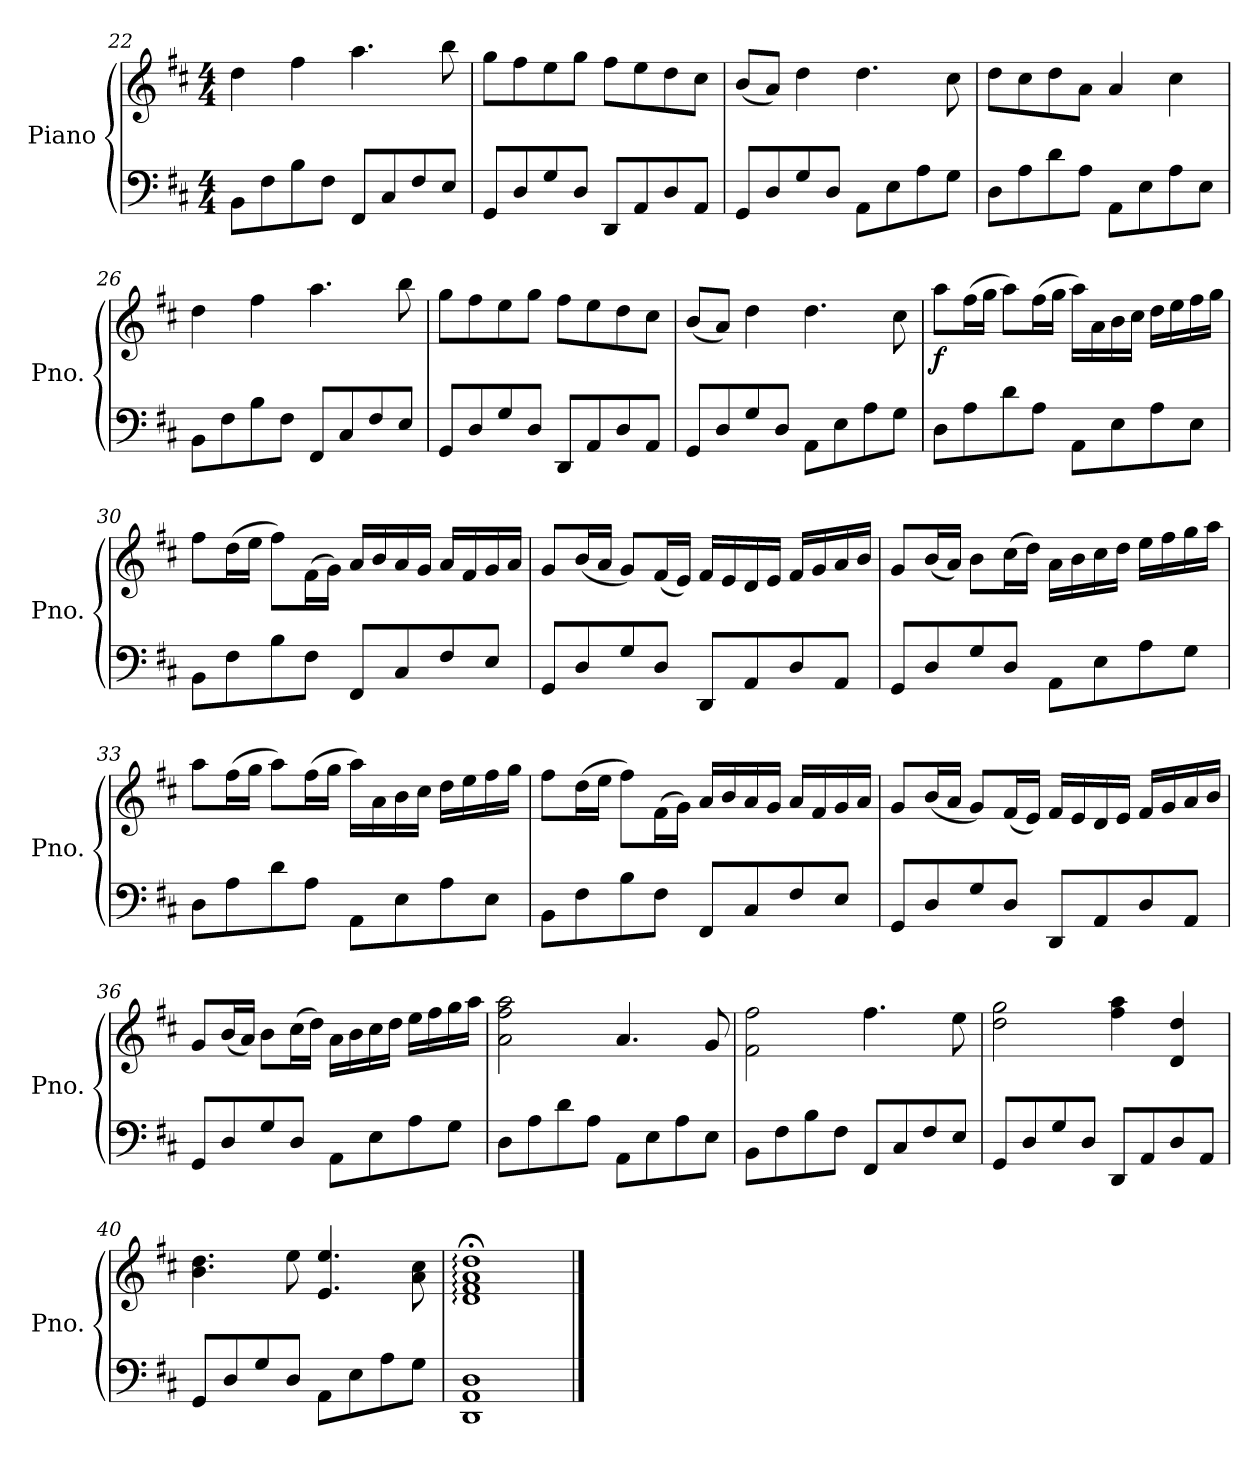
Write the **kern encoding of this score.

**kern	**kern	**dynam
*part1	*part1	*part1
*staff2	*staff1	*staff1/2
*I"Piano	*	*
*I'Pno.	*	*
*clefF4	*clefG2	*
*k[f#c#]	*k[f#c#]	*
*M4/4	*M4/4	*
=22	=22	=22
8BB\L	4dd\	.
8F#\	.	.
8B\	4ff#\	.
8F#\J	.	.
8FF#/L	4.aa\	.
8C#/	.	.
8F#/	.	.
8E/J	8bb\	.
=23	=23	=23
8GG/L	8gg\L	.
8D/	8ff#\	.
8G/	8ee\	.
8D/J	8gg\J	.
8DD/L	8ff#\L	.
8AA/	8ee\	.
8D/	8dd\	.
8AA/J	8cc#\J	.
=24	=24	=24
8GG/L	(<8b/L	.
8D/	8a/J)	.
8G/	4dd\	.
8D/J	.	.
8AA\L	4.dd\	.
8E\	.	.
8A\	.	.
8G\J	8cc#\	.
=25	=25	=25
8D\L	8dd\L	.
8A\	8cc#\	.
8d\	8dd\	.
8A\J	8a\J	.
8AA\L	4a/	.
8E\	.	.
8A\	4cc#\	.
8E\J	.	.
=26	=26	=26
8BB\L	4dd\	.
8F#\	.	.
8B\	4ff#\	.
8F#\J	.	.
8FF#/L	4.aa\	.
8C#/	.	.
8F#/	.	.
8E/J	8bb\	.
=27	=27	=27
8GG/L	8gg\L	.
8D/	8ff#\	.
8G/	8ee\	.
8D/J	8gg\J	.
8DD/L	8ff#\L	.
8AA/	8ee\	.
8D/	8dd\	.
8AA/J	8cc#\J	.
=28	=28	=28
8GG/L	(<8b/L	.
8D/	8a/J)	.
8G/	4dd\	.
8D/J	.	.
8AA\L	4.dd\	.
8E\	.	.
8A\	.	.
8G\J	8cc#\	.
=29	=29	=29
!	!	!LO:DY:b
8D\L	8aa\L	f
8A\	(>16ff#\L	.
.	16gg\JJ	.
8d\	8aa\L)	.
8A\J	(>16ff#\L	.
.	16gg\JJ	.
8AA\L	16aa\LL)	.
.	16a\	.
8E\	16b\	.
.	16cc#\JJ	.
8A\	16dd\LL	.
.	16ee\	.
8E\J	16ff#\	.
.	16gg\JJ	.
=30	=30	=30
8BB\L	8ff#\L	.
8F#\	(>16dd\L	.
.	16ee\JJ	.
8B\	8ff#\L)	.
8F#\J	(>16f#\L	.
.	16g\JJ)	.
8FF#/L	16a/LL	.
.	16b/	.
8C#/	16a/	.
.	16g/JJ	.
8F#/	16a/LL	.
.	16f#/	.
8E/J	16g/	.
.	16a/JJ	.
=31	=31	=31
8GG/L	8g/L	.
8D/	(<16b/L	.
.	16a/JJ	.
8G/	8g/L)	.
8D/J	(<16f#/L	.
.	16e/JJ)	.
8DD/L	16f#/LL	.
.	16e/	.
8AA/	16d/	.
.	16e/JJ	.
8D/	16f#/LL	.
.	16g/	.
8AA/J	16a/	.
.	16b/JJ	.
=32	=32	=32
8GG/L	8g/L	.
8D/	(<16b/L	.
.	16a/JJ)	.
8G/	8b\L	.
8D/J	(>16cc#\L	.
.	16dd\JJ)	.
8AA\L	16a\LL	.
.	16b\	.
8E\	16cc#\	.
.	16dd\JJ	.
8A\	16ee\LL	.
.	16ff#\	.
8G\J	16gg\	.
.	16aa\JJ	.
=33	=33	=33
8D\L	8aa\L	.
8A\	(>16ff#\L	.
.	16gg\JJ	.
8d\	8aa\L)	.
8A\J	(>16ff#\L	.
.	16gg\JJ	.
8AA\L	16aa\LL)	.
.	16a\	.
8E\	16b\	.
.	16cc#\JJ	.
8A\	16dd\LL	.
.	16ee\	.
8E\J	16ff#\	.
.	16gg\JJ	.
=34	=34	=34
8BB\L	8ff#\L	.
8F#\	(>16dd\L	.
.	16ee\JJ	.
8B\	8ff#\L)	.
8F#\J	(>16f#\L	.
.	16g\JJ)	.
8FF#/L	16a/LL	.
.	16b/	.
8C#/	16a/	.
.	16g/JJ	.
8F#/	16a/LL	.
.	16f#/	.
8E/J	16g/	.
.	16a/JJ	.
=35	=35	=35
8GG/L	8g/L	.
8D/	(<16b/L	.
.	16a/JJ	.
8G/	8g/L)	.
8D/J	(<16f#/L	.
.	16e/JJ)	.
8DD/L	16f#/LL	.
.	16e/	.
8AA/	16d/	.
.	16e/JJ	.
8D/	16f#/LL	.
.	16g/	.
8AA/J	16a/	.
.	16b/JJ	.
=36	=36	=36
8GG/L	8g/L	.
8D/	(<16b/L	.
.	16a/JJ)	.
8G/	8b\L	.
8D/J	(>16cc#\L	.
.	16dd\JJ)	.
8AA\L	16a\LL	.
.	16b\	.
8E\	16cc#\	.
.	16dd\JJ	.
8A\	16ee\LL	.
.	16ff#\	.
8G\J	16gg\	.
.	16aa\JJ	.
=37	=37	=37
8D\L	2a\ 2ff#\ 2aa\	.
8A\	.	.
8d\	.	.
8A\J	.	.
8AA\L	4.a/	.
8E\	.	.
8A\	.	.
8E\J	8g/	.
=38	=38	=38
8BB\L	2f#\ 2ff#\	.
8F#\	.	.
8B\	.	.
8F#\J	.	.
8FF#/L	4.ff#\	.
8C#/	.	.
8F#/	.	.
8E/J	8ee\	.
=39	=39	=39
8GG/L	2dd\ 2gg\	.
8D/	.	.
8G/	.	.
8D/J	.	.
8DD/L	4ff#\ 4aa\	.
8AA/	.	.
8D/	4d/ 4dd/	.
8AA/J	.	.
=40	=40	=40
8GG/L	4.b\ 4.dd\	.
8D/	.	.
8G/	.	.
8D/J	8ee\	.
8AA\L	4.e/ 4.ee/	.
8E\	.	.
8A\	.	.
8G\J	8a\ 8cc#\	.
=41	=41	=41
1DD 1AA 1D	1d;<: 1f#;<: 1a;<: 1dd;<:	.
==	==	==
*-	*-	*-
